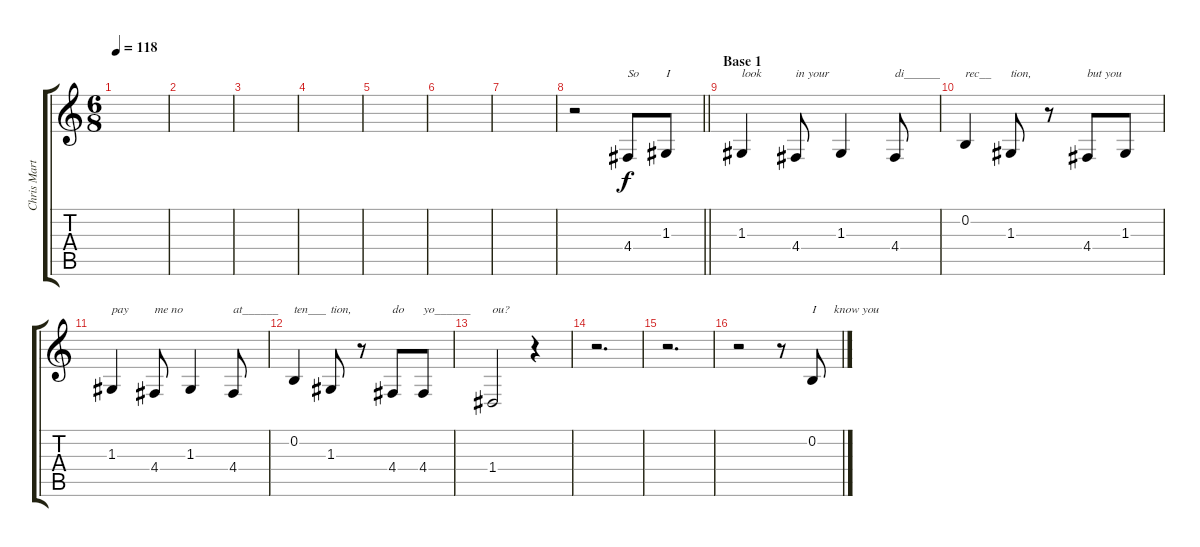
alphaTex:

\track ("Chris Martin (voz)" "Chris Mart") {instrument tangoaccordion}
\staff {score tabs}
\tuning (E4 B3 G3 D3 A2 E2) {hide}
\ts (6 8)
\tempo 118
\clef g2
\ks c
|
|
|
|
|
|
|
\barLineRight lightlight
r.2 4.4.8{txt "So"} 1.3.8{txt "I"} |
\section ("" "Base 1")
1.3.4{txt "look"} 4.4.8{txt "in your"} 1.3.4 4.4.8{txt "di______"} |
0.2.4{txt "rec__"} 1.3.8{txt "tion,"} r.8 4.4.8{txt "but you"} 1.3.8 |
1.3.4{txt "pay"} 4.4.8{txt "me no"} 1.3.4 4.4.8{txt "at______"} |
0.2.4{txt "ten___"} 1.3.8{txt "tion, "} r.8 4.4.8{txt "do"} 4.4.8{txt "yo______"} |
1.4.2{txt "ou?"} r.4 |
r.2{d} |
r.2{d} |
r.2 r.8 0.2.8{txt "I      know you"}
